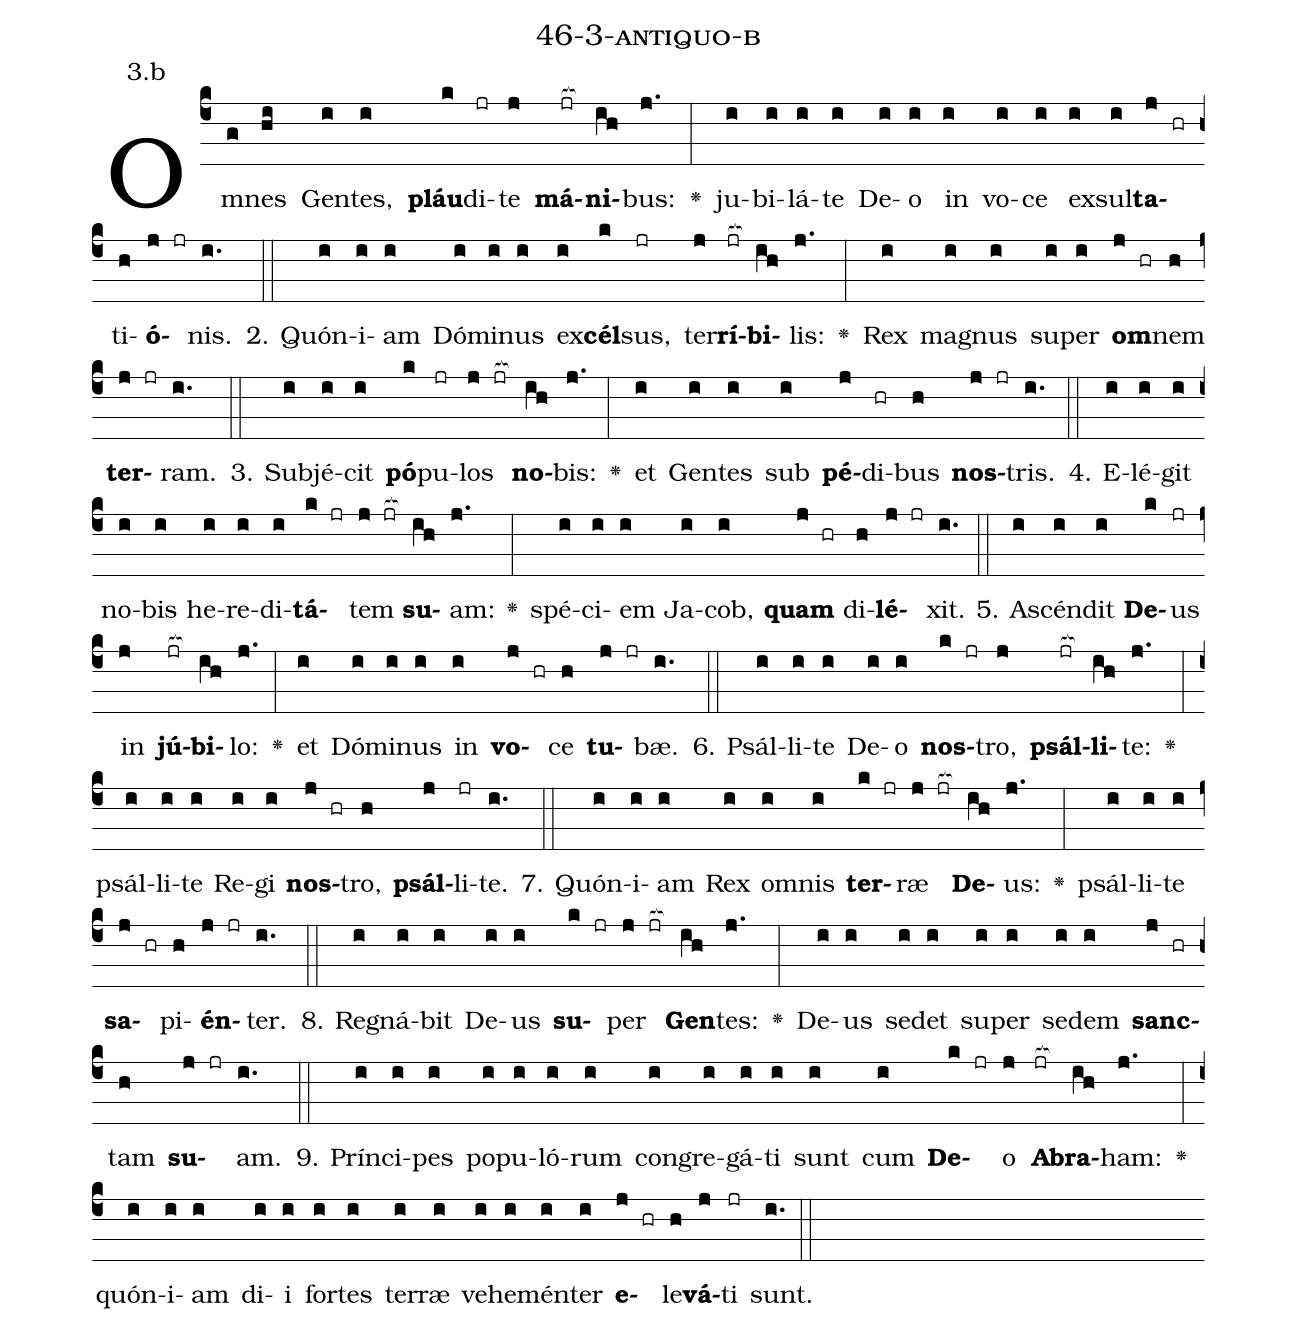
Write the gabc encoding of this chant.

name: 46-3-antiquo-b;
annotation: 3.b;
%%
(c4)Om(g)nes(hi) Gen(i)tes,(i) <b>pláu</b>(k)di(jr)te(j) <b>má</b>(jr[ocb:1{])<b>ni</b>(ih[ocb:0}])bus:(j.) <v>\greheightstar</v>(:) ju(i)bi(i)lá(i)te(i) De(i)o(i) in(i) vo(i)ce(i) ex(i)sul(i)<b>ta</b>(j hr)ti(h)<b>ó</b>(j jr)nis.(i.) (::)
2. Quón(i)i(i)am(i) Dó(i)mi(i)nus(i) ex(i)<b>cél</b>(k)sus,(jr) ter(j)<b>rí</b>(jr[ocb:1{])<b>bi</b>(ih[ocb:0}])lis:(j.) <v>\greheightstar</v>(:) Rex(i) ma(i)gnus(i) su(i)per(i) <b>om</b>(j hr)nem(h) <b>ter</b>(j jr)ram.(i.) (::)
3. Sub(i)jé(i)cit(i) <b>pó</b>(k)pu(jr)los(j jr[ocb:1{]) <b>no</b>(ih[ocb:0}])bis:(j.) <v>\greheightstar</v>(:) et(i) Gen(i)tes(i) sub(i) <b>pé</b>(j)di(hr)bus(h) <b>nos</b>(j jr)tris.(i.) (::)
4. E(i)lé(i)git(i) no(i)bis(i) he(i)re(i)di(i)<b>tá</b>(k jr)tem(j jr[ocb:1{]) <b>su</b>(ih[ocb:0}])am:(j.) <v>\greheightstar</v>(:) spé(i)ci(i)em(i) Ja(i)cob,(i) <b>quam</b>(j hr) di(h)<b>lé</b>(j jr)xit.(i.) (::)
5. A(i)scén(i)dit(i) <b>De</b>(k)us(jr) in(j) <b>jú</b>(jr[ocb:1{])<b>bi</b>(ih[ocb:0}])lo:(j.) <v>\greheightstar</v>(:) et(i) Dó(i)mi(i)nus(i) in(i) <b>vo</b>(j hr)ce(h) <b>tu</b>(j jr)bæ.(i.) (::)
6. Psál(i)li(i)te(i) De(i)o(i) <b>nos</b>(k jr)tro,(j) <b>psál</b>(jr[ocb:1{])<b>li</b>(ih[ocb:0}])te:(j.) <v>\greheightstar</v>(:) psál(i)li(i)te(i) Re(i)gi(i) <b>nos</b>(j hr)tro,(h) <b>psál</b>(j)li(jr)te.(i.) (::)
7. Quón(i)i(i)am(i) Rex(i) om(i)nis(i) <b>ter</b>(k jr)ræ(j jr[ocb:1{]) <b>De</b>(ih[ocb:0}])us:(j.) <v>\greheightstar</v>(:) psál(i)li(i)te(i) <b>sa</b>(j hr)pi(h)<b>én</b>(j jr)ter.(i.) (::)
8. Re(i)gná(i)bit(i) De(i)us(i) <b>su</b>(k jr)per(j jr[ocb:1{]) <b>Gen</b>(ih[ocb:0}])tes:(j.) <v>\greheightstar</v>(:) De(i)us(i) se(i)det(i) su(i)per(i) se(i)dem(i) <b>sanc</b>(j hr)tam(h) <b>su</b>(j jr)am.(i.) (::)
9. Prín(i)ci(i)pes(i) po(i)pu(i)ló(i)rum(i) con(i)gre(i)gá(i)ti(i) sunt(i) cum(i) <b>De</b>(k jr)o(j) <b>A</b>(jr[ocb:1{])<b>bra</b>(ih[ocb:0}])ham:(j.) <v>\greheightstar</v>(:) quón(i)i(i)am(i) di(i)i(i) for(i)tes(i) ter(i)ræ(i) ve(i)he(i)mén(i)ter(i) <b>e</b>(j hr)le(h)<b>vá</b>(j)ti(jr) sunt.(i.) (::)
